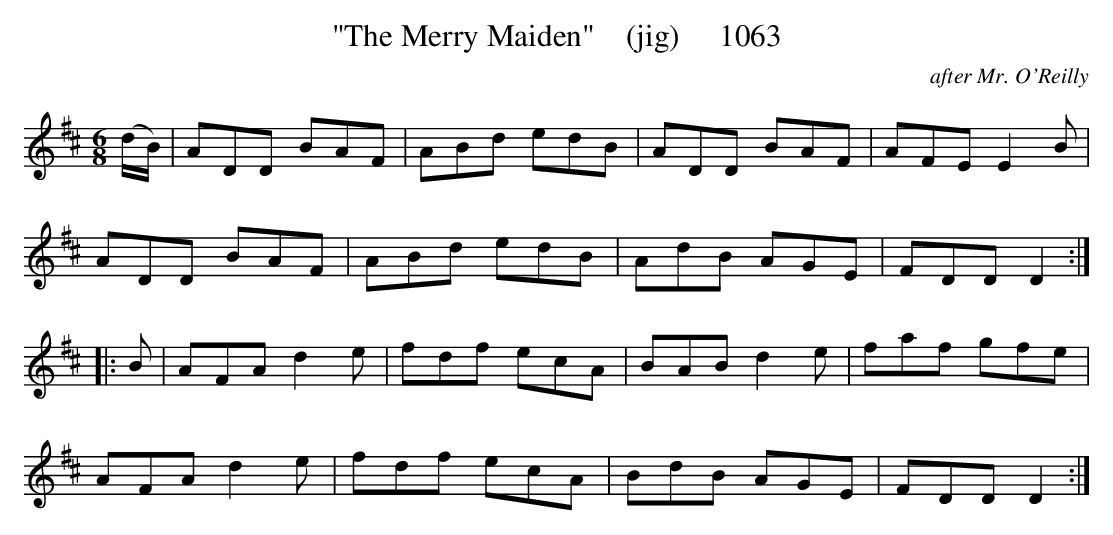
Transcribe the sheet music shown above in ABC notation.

X:1
T:"The Merry Maiden"    (jig)     1063
C:after Mr. O'Reilly
BRENNAN July 2003 (HTTP://WWW.SOSYOURMOM.COM)
M:6/8
L:1/8
K:D
(d/2B/2)|ADD BAF|ABd edB|ADD BAF|AFE E2B|
ADD BAF|ABd edB|AdB AGE|FDD D2:|
|:B|AFA d2e|fdf ecA|BAB d2e|faf gfe|
AFA d2e|fdf ecA|BdB AGE|FDD D2:|
